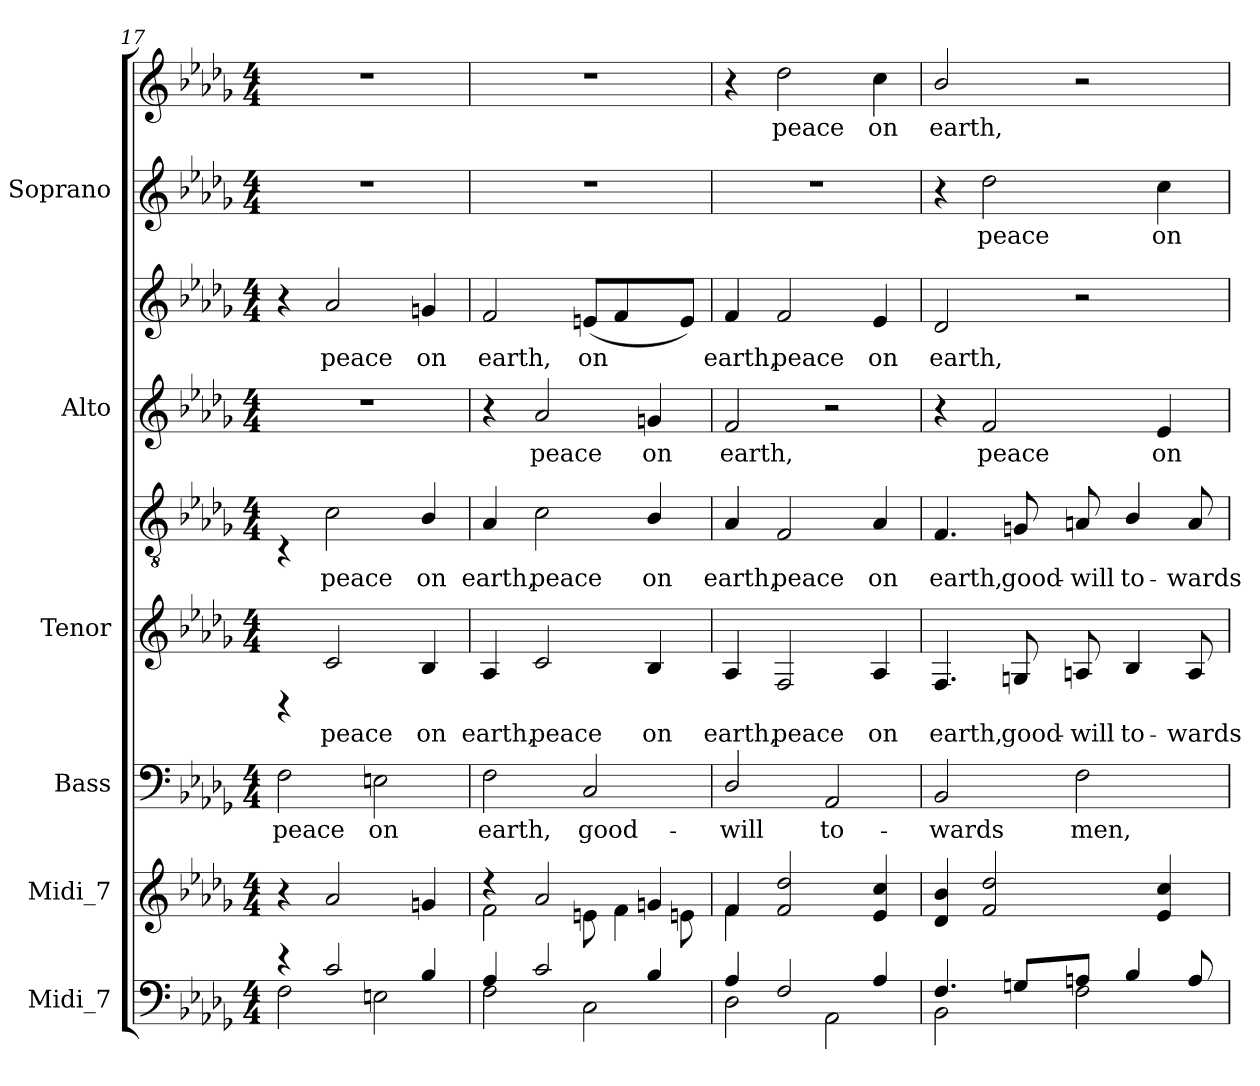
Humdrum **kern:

**kern	**kern	**kern	**text	**kern	**text	**kern	**text	**kern	**text	**kern	**text	**kern	**text	**kern	**text
*part6	*part5	*part4	*part4	*part3	*part3	*part3	*part3	*part2	*part2	*part2	*part2	*part1	*part1	*part1	*part1
*staff9	*staff8	*staff7	*staff7	*staff6	*staff6	*staff5	*staff5	*staff4	*staff4	*staff3	*staff3	*staff2	*staff2	*staff1	*staff1
*I"Midi_7	*I"Midi_7	*I"Bass	*	*I"Tenor	*	*	*	*I"Alto	*	*	*	*I"Soprano	*	*	*
*	*	*I'B	*	*I'T	*	*	*	*I'A	*	*	*	*I'S	*	*	*
*clefF4	*clefG2	*clefF4	*	*	*	*clefGv2	*	*clefG2	*	*clefG2	*	*clefG2	*	*clefG2	*
*k[b-e-a-d-g-]	*k[b-e-a-d-g-]	*k[b-e-a-d-g-]	*	*k[b-e-a-d-g-]	*	*k[b-e-a-d-g-]	*	*k[b-e-a-d-g-]	*	*k[b-e-a-d-g-]	*	*k[b-e-a-d-g-]	*	*k[b-e-a-d-g-]	*
*D-:	*D-:	*D-:	*	*D-:	*	*D-:	*	*D-:	*	*D-:	*	*D-:	*	*D-:	*
*M4/4	*M4/4	*M4/4	*	*M4/4	*	*M4/4	*	*M4/4	*	*M4/4	*	*M4/4	*	*M4/4	*
=17	=17	=17	=17	=17	=17	=17	=17	=17	=17	=17	=17	=17	=17	=17	=17
*^	*^	*	*	*	*	*	*	*	*	*	*	*	*	*	*
!	!	!	!	!	!LO:LY:b	!	!	!	!	!	!	!	!	!	!	!	!
4r	2F\	4r	2ryy	2F	peace	4rBB	.	4rBB	.	1r	.	4r	.	1r	.	1r	.
!	!	!	!	!	!	!	!LO:LY:b	!	!LO:LY:b	!	!	!	!LO:LY:b	!	!	!	!
2c/	.	2a-/	.	.	.	2c	peace	2c	peace	.	.	2a-	peace	.	.	.	.
!	!	!	!	!	!LO:LY:b	!	!	!	!	!	!	!	!	!	!	!	!
.	2En\	.	2ryy	2En	on	.	.	.	.	.	.	.	.	.	.	.	.
!	!	!	!	!	!	!	!LO:LY:b	!	!LO:LY:b	!	!	!	!LO:LY:b	!	!	!	!
4B-/	.	4gn/	.	.	.	4B-/	on	4B-/	on	.	.	4gn	on	.	.	.	.
=18	=18	=18	=18	=18	=18	=18	=18	=18	=18	=18	=18	=18	=18	=18	=18	=18	=18
!	!	!	!	!	!LO:LY:b	!	!LO:LY:b	!	!LO:LY:b	!	!	!	!LO:LY:b	!	!	!	!
4A-/	2F\	4r	2f\	2F	earth,	4A-	earth,	4A-	earth,	4r	.	2f	earth,	1r	.	1r	.
!	!	!	!	!	!	!	!LO:LY:b	!	!LO:LY:b	!	!LO:LY:b	!	!	!	!	!	!
2c/	.	2a-/	.	.	.	2c	peace	2c	peace	2a-	peace	.	.	.	.	.	.
!	!	!	!	!	!LO:LY:b	!	!	!	!	!	!	!	!LO:LY:b	!	!	!	!
.	2C\	.	8en\	2C	good-	.	.	.	.	.	.	(<8enL	on	.	.	.	.
.	.	.	4f\	.	.	.	.	.	.	.	.	4f	.	.	.	.	.
!	!	!	!	!	!	!	!LO:LY:b	!	!LO:LY:b	!	!LO:LY:b	!	!	!	!	!	!
4B-/	.	4gn/	.	.	.	4B-/	on	4B-/	on	4gn	on	.	.	.	.	.	.
.	.	.	8en\	.	.	.	.	.	.	.	.	8eJ)	.	.	.	.	.
=19	=19	=19	=19	=19	=19	=19	=19	=19	=19	=19	=19	=19	=19	=19	=19	=19	=19
!	!	!	!	!	!LO:LY:b	!	!LO:LY:b	!	!LO:LY:b	!	!LO:LY:b	!	!LO:LY:b	!	!	!	!
4A-/	2D-\	4f/	4f\	2D-/	-will	4A-	earth,	4A-	earth,	2f	earth,	4f	earth,	1r	.	4r	.
!	!	!	!	!	!	!	!LO:LY:b	!	!LO:LY:b	!	!	!	!LO:LY:b	!	!	!	!LO:LY:b
2F/	.	2f/ 2dd-/	4ryy	.	.	2F	peace	2F	peace	.	.	2f	peace	.	.	2dd-	peace
!	!	!	!	!	!LO:LY:b	!	!	!	!	!	!	!	!	!	!	!	!
.	2AA-\	.	2ryy	2AA-	to-	.	.	.	.	2r	.	.	.	.	.	.	.
!	!	!	!	!	!	!	!LO:LY:b	!	!LO:LY:b	!	!	!	!LO:LY:b	!	!	!	!LO:LY:b
4A-/	.	4e-/ 4cc/	.	.	.	4A-	on	4A-	on	.	.	4e-	on	.	.	4cc	on
=20	=20	=20	=20	=20	=20	=20	=20	=20	=20	=20	=20	=20	=20	=20	=20	=20	=20
!	!	!	!	!	!LO:LY:b	!	!LO:LY:b	!	!LO:LY:b	!	!	!	!LO:LY:b	!	!	!	!LO:LY:b
4.F/	2BB-\	4d-/ 4b-/	2ryy	2BB-	-wards	4.F	earth,	4.F	earth,	4r	.	2d-	earth,	4r	.	2b-/	earth,
!	!	!	!	!	!	!	!	!	!	!	!LO:LY:b	!	!	!	!LO:LY:b	!	!
.	.	2f/ 2dd-/	.	.	.	.	.	.	.	2f	peace	.	.	2dd-	peace	.	.
!	!	!	!	!	!	!	!LO:LY:b	!	!LO:LY:b	!	!	!	!	!	!	!	!
8Gn/L	.	.	.	.	.	8Gn	good-	8Gn	good-	.	.	.	.	.	.	.	.
!	!	!	!	!	!LO:LY:b	!	!LO:LY:b	!	!LO:LY:b	!	!	!	!	!	!	!	!
8An/J	2F\	.	2ryy	2F	men,	8An	-will	8An	-will	.	.	2r	.	.	.	2r	.
!	!	!	!	!	!	!	!LO:LY:b	!	!LO:LY:b	!	!	!	!	!	!	!	!
4B-/	.	.	.	.	.	4B-/	to-	4B-/	to-	.	.	.	.	.	.	.	.
!	!	!	!	!	!	!	!	!	!	!	!LO:LY:b	!	!	!	!LO:LY:b	!	!
.	.	4e-/ 4cc/	.	.	.	.	.	.	.	4e-	on	.	.	4cc	on	.	.
!	!	!	!	!	!	!	!LO:LY:b	!	!LO:LY:b	!	!	!	!	!	!	!	!
8A/	.	.	.	.	.	8A	-wards	8A	-wards	.	.	.	.	.	.	.	.
*v	*v	*	*	*	*	*	*	*	*	*	*	*	*	*	*	*	*
*	*v	*v	*	*	*	*	*	*	*	*	*	*	*	*	*	*
=	=	=	=	=	=	=	=	=	=	=	=	=	=	=	=
*-	*-	*-	*-	*-	*-	*-	*-	*-	*-	*-	*-	*-	*-	*-	*-
